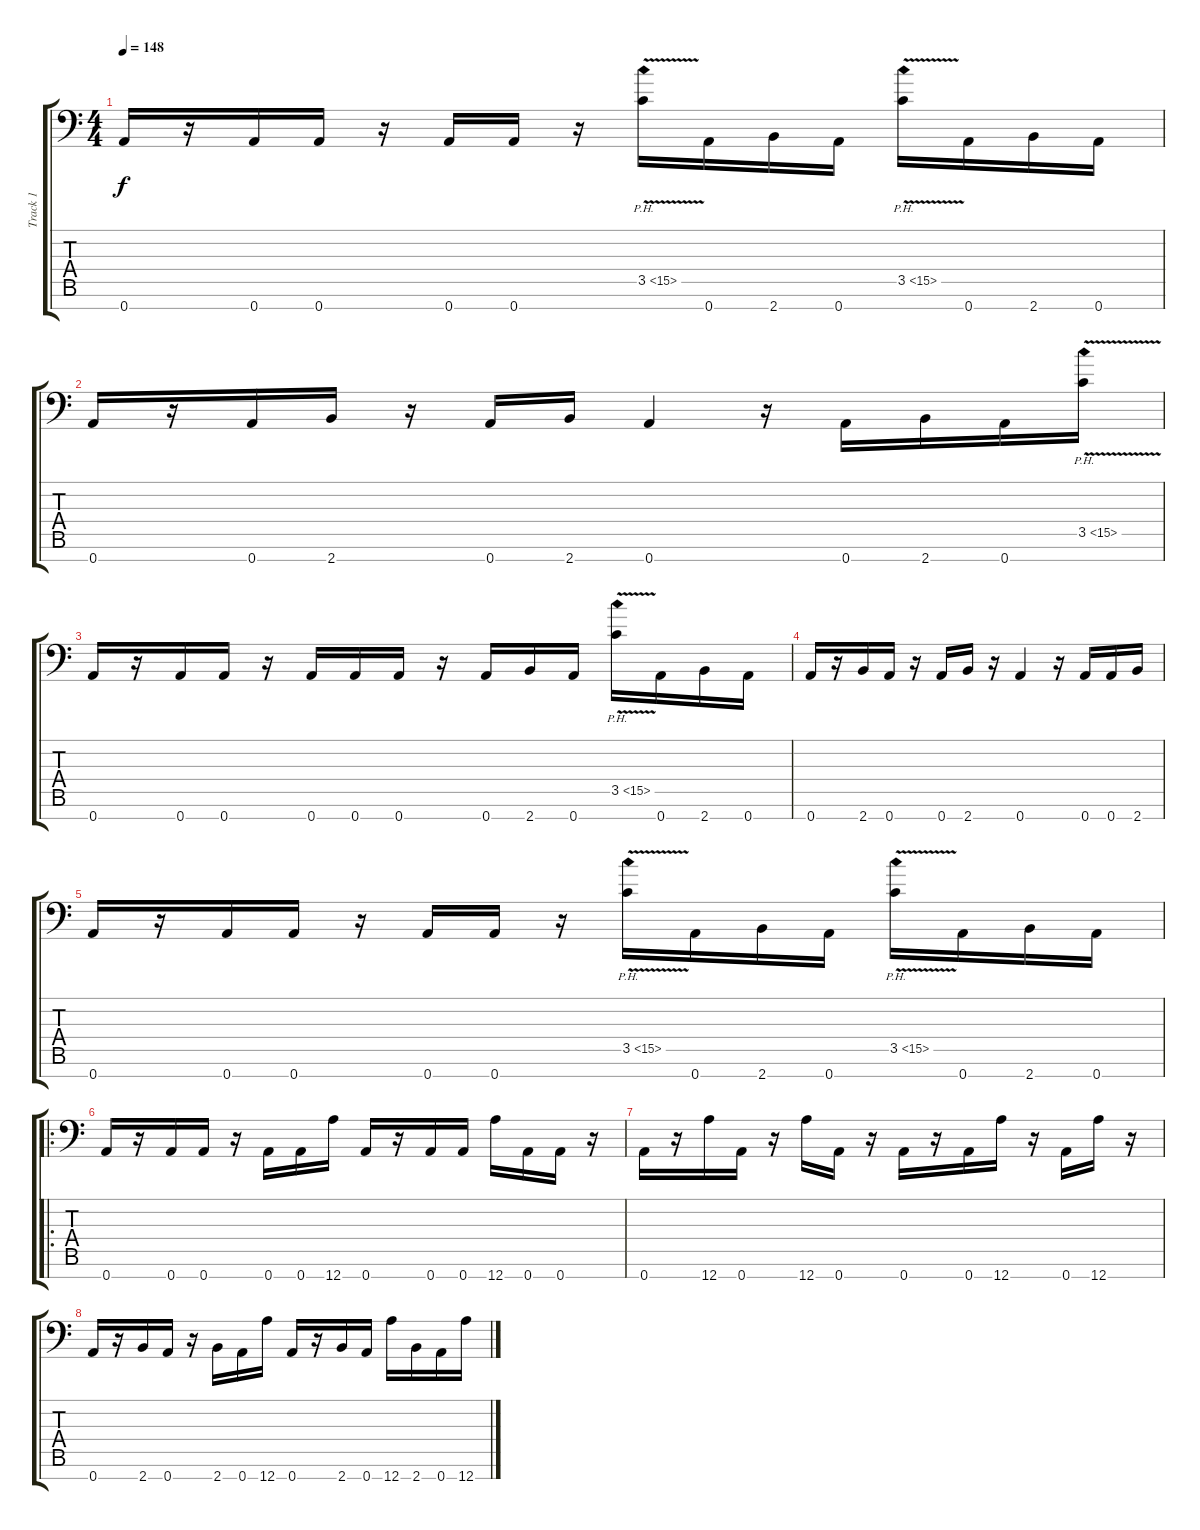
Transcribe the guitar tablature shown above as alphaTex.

\track ("Track 1" "Track 1") {instrument distortionguitar}
\staff {score tabs}
\tuning (E4 B3 G3 D3 A2 E2 A1) {hide}
\ts (4 4)
\tempo 148
\clef f4
\ks c
0.7.16{dy f} r.16 0.7.16 0.7.16 r.16 0.7.16 0.7.16 r.16 3.5{ph 12 v}.16 0.7.16 2.7.16 0.7.16 3.5{ph 12 v}.16 0.7.16 2.7.16 0.7.16 |
0.7.16 r.16 0.7.16 2.7.16 r.16 0.7.16 2.7.16 0.7.4 r.16 0.7.16 2.7.16 0.7.16 3.5{ph 12 v}.16 |
0.7.16 r.16 0.7.16 0.7.16 r.16 0.7.16 0.7.16 0.7.16 r.16 0.7.16 2.7.16 0.7.16 3.5{ph 12 v}.16 0.7.16 2.7.16 0.7.16 |
0.7.16 r.16 2.7.16 0.7.16 r.16 0.7.16 2.7.16 r.16 0.7.4 r.16 0.7.16 0.7.16 2.7.16 |
0.7.16 r.16 0.7.16 0.7.16 r.16 0.7.16 0.7.16 r.16 3.5{ph 12 v}.16 0.7.16 2.7.16 0.7.16 3.5{ph 12 v}.16 0.7.16 2.7.16 0.7.16 |
\ro
0.7.16 r.16 0.7.16 0.7.16 r.16 0.7.16 0.7.16 12.7.16 0.7.16 r.16 0.7.16 0.7.16 12.7.16 0.7.16 0.7.16 r.16 |
0.7.16 r.16 12.7.16 0.7.16 r.16 12.7.16 0.7.16 r.16 0.7.16 r.16 0.7.16 12.7.16 r.16 0.7.16 12.7.16 r.16 |
0.7.16 r.16 2.7.16 0.7.16 r.16 2.7.16 0.7.16 12.7.16 0.7.16 r.16 2.7.16 0.7.16 12.7.16 2.7.16 0.7.16 12.7.16
